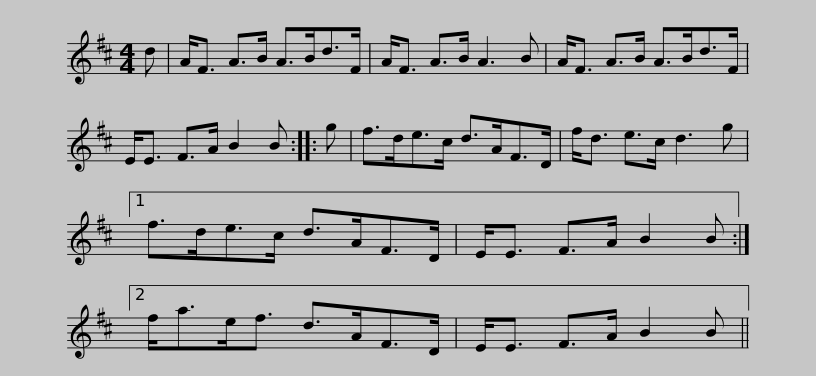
X:1
L:1/8
M:4/4
I:linebreak $
K:D
V:1 treble
V:1
 d | A<F A>B A>Bd>F | A<F A>B A3 B | A<F A>B A>Bd>F | E<E F>A B2 B :: %5
 g |$ f>de>c d>AF>D | f<d e>c d3 g |1 f>de>c d>AF>D | E<E F>A B2 B :|2 %10
 f<ae<f d>AF>D |$ E<E F>A B2 B || %12
